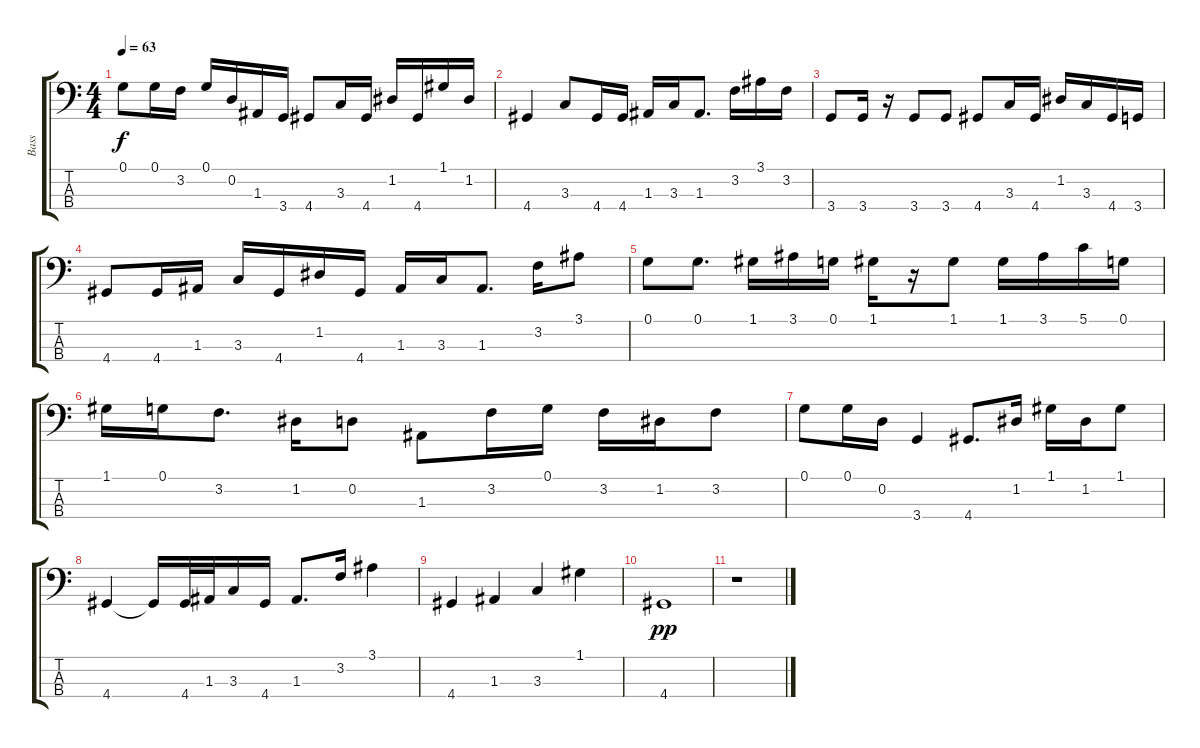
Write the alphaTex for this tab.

\track ("Bass" "Bass") {instrument electricbassfinger}
\staff {score tabs}
\tuning (G2 D2 A1 E1) {hide}
\ts (4 4)
\tempo 63
\clef f4
\ks c
0.1.8{dy f} 0.1.16 3.2.16 0.1.16 0.2.16 1.3.16 3.4.16 4.4.8 3.3.16 4.4.16 1.2.16 4.4.16 1.1.16 1.2.16 |
4.4.4 3.3.8 4.4.16 4.4.16 1.3.16 3.3.16 1.3.8{d} 3.2.16 3.1.16 3.2.16 |
3.4.8 3.4.16 r.16 3.4.8 3.4.8 4.4.8 3.3.16 4.4.16 1.2.16 3.3.16 4.4.16 3.4.16 |
4.4.8 4.4.16 1.3.16 3.3.16 4.4.16 1.2.16 4.4.16 1.3.16 3.3.16 1.3.8{d} 3.2.16 3.1.8 |
0.1.8 0.1.8{d} 1.1.16 3.1.16 0.1.16 1.1.16 r.16 1.1.8 1.1.16 3.1.16 5.1.16 0.1.16 |
1.1.16 0.1.16 3.2.8{d} 1.2.16 0.2.8 1.3.8 3.2.16 0.1.16 3.2.16 1.2.16 3.2.8 |
0.1.8 0.1.16 0.2.16 3.4.4 4.4.8{d} 1.2.16 1.1.16 1.2.16 1.1.8 |
4.4.4 4.4{t}.16 4.4.32 1.3.32 3.3.16 4.4.16 1.3.8{d} 3.2.16 3.1.4 |
4.4.4 1.3.4 3.3.4 1.1.4 |
4.4.1{dy pp} |
r.1
